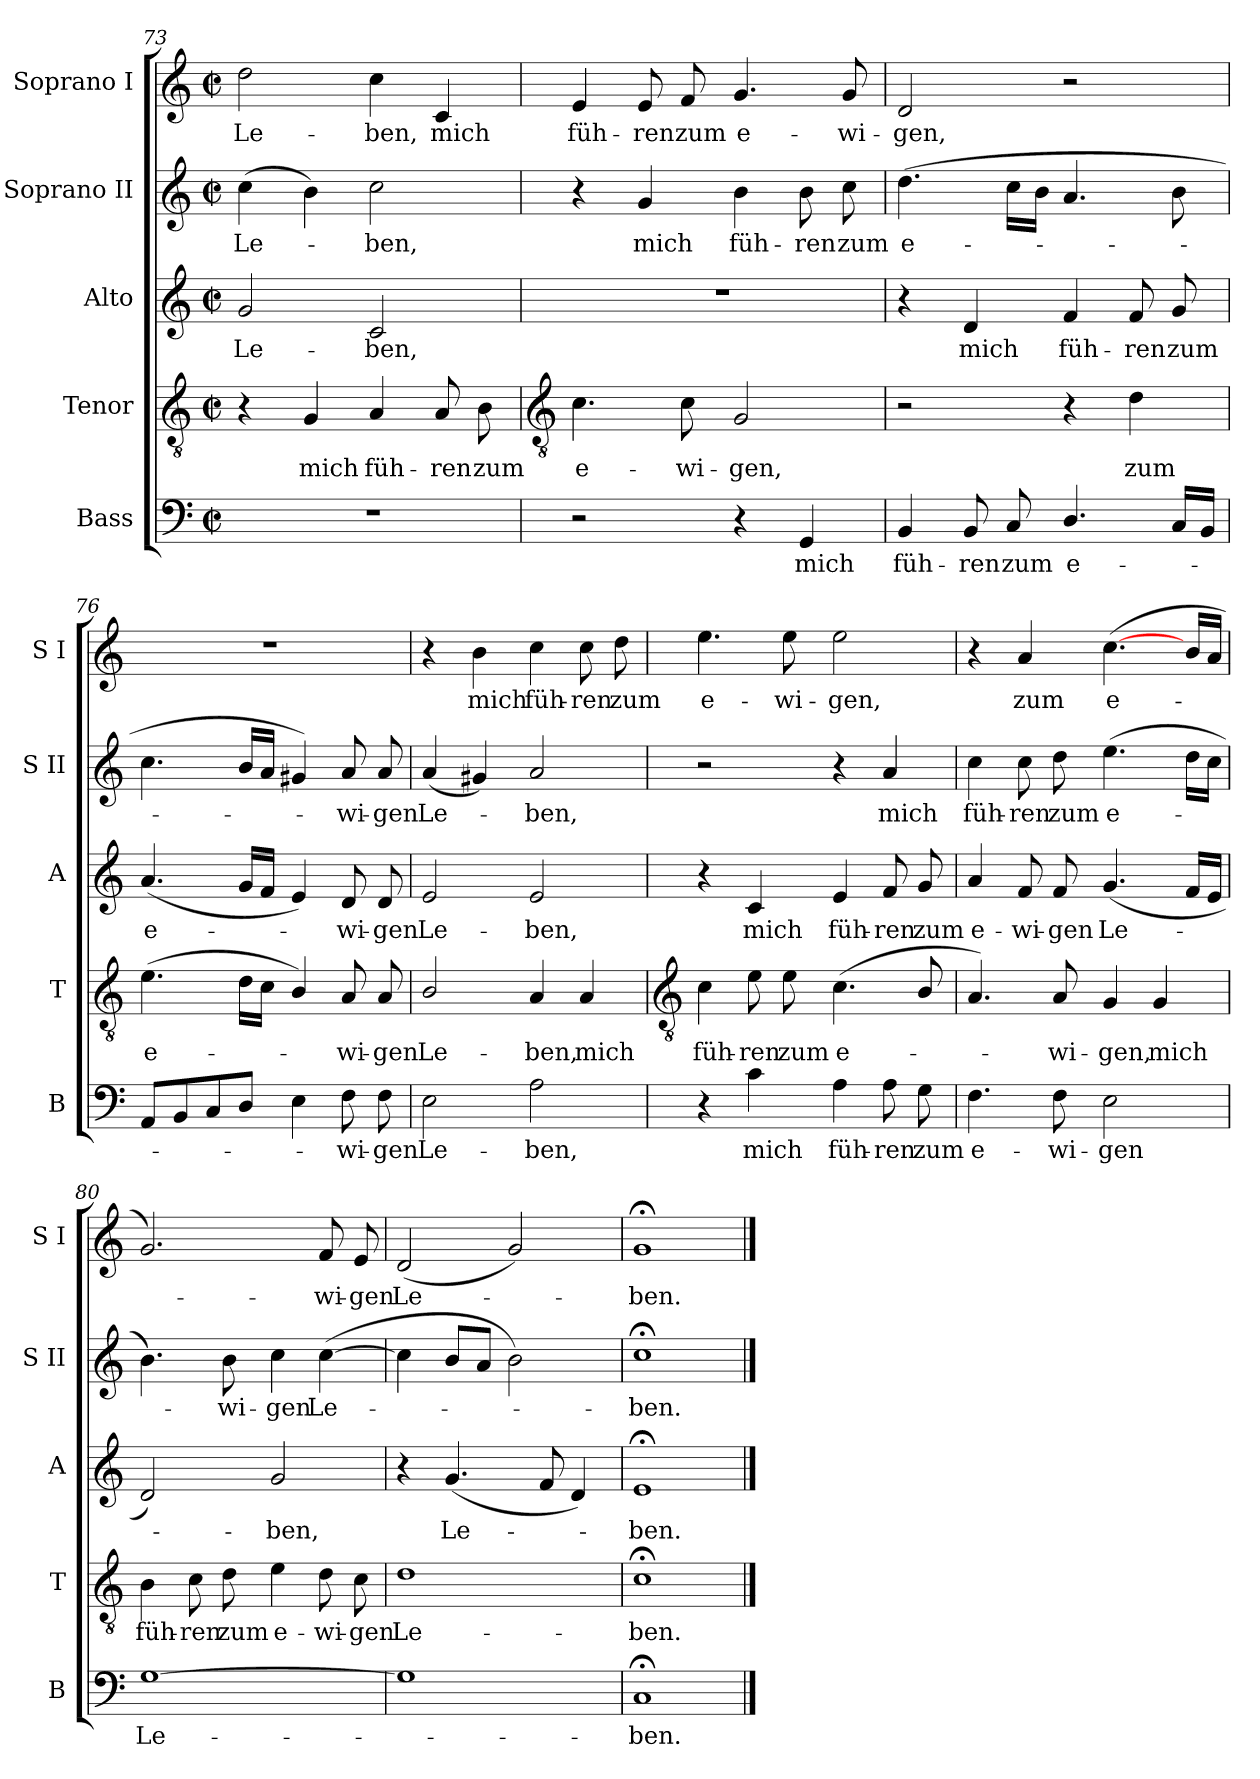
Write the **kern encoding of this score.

**kern	**text	**kern	**text	**kern	**text	**kern	**text	**kern	**text
*part5	*part5	*part4	*part4	*part3	*part3	*part2	*part2	*part1	*part1
*staff5	*staff5	*staff4	*staff4	*staff3	*staff3	*staff2	*staff2	*staff1	*staff1
*I"Bass	*	*I"Tenor	*	*I"Alto	*	*I"Soprano II	*	*I"Soprano I	*
*I'B	*	*I'T	*	*I'A	*	*I'S II	*	*I'S I	*
*clefF4	*	*clefGv2	*	*clefG2	*	*clefG2	*	*clefG2	*
*k[]	*	*k[]	*	*k[]	*	*k[]	*	*k[]	*
*C:	*	*C:	*	*C:	*	*C:	*	*C:	*
*M2/2	*	*M2/2	*	*M2/2	*	*M2/2	*	*M2/2	*
*met(c|)	*	*met(c|)	*	*met(c|)	*	*met(c|)	*	*met(c|)	*
=73	=73	=73	=73	=73	=73	=73	=73	=73	=73
!	!	!	!	!	!LO:LY:b	!	!LO:LY:b	!	!LO:LY:b
1r	.	4r	.	2g	Le-	(>4cc	Le-	2dd	Le-
!	!	!	!LO:LY:b	!	!	!	!	!	!
.	.	4G	mich	.	.	4b)	.	.	.
!	!	!	!LO:LY:b	!	!LO:LY:b	!	!LO:LY:b	!	!LO:LY:b
.	.	4A	füh-	2c	-ben,	2cc	ben,	4cc	-ben,
!	!	!	!LO:LY:b	!	!	!	!	!	!LO:LY:b
.	.	8A	-ren	.	.	.	.	4c	mich
!	!	!	!LO:LY:b	!	!	!	!	!	!
.	.	8B	zum	.	.	.	.	.	.
!!LO:LB:g=z
=74	=74	=74	=74	=74	=74	=74	=74	=74	=74
*	*	*clefGv2	*	*	*	*	*	*	*
!	!	!	!LO:LY:b	!	!	!	!	!	!LO:LY:b
2r	.	4.c	e-	1r	.	4r	.	4e	füh-
!	!	!	!	!	!	!	!LO:LY:b	!	!LO:LY:b
.	.	.	.	.	.	4g	mich	8e	-ren
!	!	!	!LO:LY:b	!	!	!	!	!	!LO:LY:b
.	.	8c	-wi-	.	.	.	.	8f	zum
!	!	!	!LO:LY:b	!	!	!	!LO:LY:b	!	!LO:LY:b
4r	.	2G	-gen,	.	.	4b	füh-	4.g	e-
!	!LO:LY:b	!	!	!	!	!	!LO:LY:b	!	!
4GG	mich	.	.	.	.	8b	-ren	.	.
!	!	!	!	!	!	!	!LO:LY:b	!	!LO:LY:b
.	.	.	.	.	.	8cc	zum	8g	-wi-
=75	=75	=75	=75	=75	=75	=75	=75	=75	=75
!	!LO:LY:b	!	!	!	!	!	!LO:LY:b	!	!LO:LY:b
4BB	füh-	2r	.	4r	.	(<4.dd	e-	2d	-gen,
!	!LO:LY:b	!	!	!	!LO:LY:b	!	!	!	!
8BB	-ren	.	.	4d	mich	.	.	.	.
!	!LO:LY:b	!	!	!	!	!	!	!	!
8C	zum	.	.	.	.	16ccLL	.	.	.
.	.	.	.	.	.	16bJJ	.	.	.
!	!LO:LY:b	!	!	!	!LO:LY:b	!	!	!	!
4.D/	e-	4r	.	4f	füh-	4.a	.	2r	.
!	!	!	!LO:LY:b	!	!LO:LY:b	!	!	!	!
.	.	4d	zum	8f	-ren	.	.	.	.
!	!	!	!	!	!LO:LY:b	!	!	!	!
16CLL	.	.	.	8g	zum	8b	.	.	.
16BBJJ	.	.	.	.	.	.	.	.	.
=76	=76	=76	=76	=76	=76	=76	=76	=76	=76
!	!	!	!LO:LY:b	!	!LO:LY:b	!	!	!	!
8AAL	.	(>4.e	e-	(<4.a	e-	4.cc	.	1r	.
8BB	.	.	.	.	.	.	.	.	.
8C	.	.	.	.	.	.	.	.	.
8DJ	.	16dLL	.	16gLL	.	16bLL	.	.	.
.	.	16cJJ	.	16fJJ	.	16aJJ	.	.	.
4E	.	4B/)	.	4e)	.	4g#X)	.	.	.
!	!LO:LY:b	!	!LO:LY:b	!	!LO:LY:b	!	!LO:LY:b	!	!
8F	wi-	8A	wi-	8d	wi-	8a	wi-	.	.
!	!LO:LY:b	!	!LO:LY:b	!	!LO:LY:b	!	!LO:LY:b	!	!
8F	-gen	8A	-gen	8d	-gen	8a	-gen	.	.
=77	=77	=77	=77	=77	=77	=77	=77	=77	=77
!	!LO:LY:b	!	!LO:LY:b	!	!LO:LY:b	!	!LO:LY:b	!	!
2E	Le-	2B/	Le-	2e	Le-	(<4a	Le-	4r	.
!	!	!	!	!	!	!	!	!	!LO:LY:b
.	.	.	.	.	.	4g#X)	.	4b	mich
!	!LO:LY:b	!	!LO:LY:b	!	!LO:LY:b	!	!LO:LY:b	!	!LO:LY:b
2A	-ben,	4A	-ben,	2e	-ben,	2a	ben,	4cc	füh-
!	!	!	!LO:LY:b	!	!	!	!	!	!LO:LY:b
.	.	4A	mich	.	.	.	.	8cc	-ren
!	!	!	!	!	!	!	!	!	!LO:LY:b
.	.	.	.	.	.	.	.	8dd	zum
!!LO:LB:g=z
=78	=78	=78	=78	=78	=78	=78	=78	=78	=78
*	*	*clefGv2	*	*	*	*	*	*	*
!	!	!	!LO:LY:b	!	!	!	!	!	!LO:LY:b
4r	.	4c	füh-	4r	.	2r	.	4.ee	e-
!	!LO:LY:b	!	!LO:LY:b	!	!LO:LY:b	!	!	!	!
4c	mich	8e	-ren	4c	mich	.	.	.	.
!	!	!	!LO:LY:b	!	!	!	!	!	!LO:LY:b
.	.	8e	zum	.	.	.	.	8ee	-wi-
!	!LO:LY:b	!	!LO:LY:b	!	!LO:LY:b	!	!	!	!LO:LY:b
4A	füh-	(<4.c	e-	4e	füh-	4r	.	2ee	-gen,
!	!LO:LY:b	!	!	!	!LO:LY:b	!	!LO:LY:b	!	!
8A	-ren	.	.	8f	-ren	4a	mich	.	.
!	!LO:LY:b	!	!	!	!LO:LY:b	!	!	!	!
8G	zum	8B/	.	8g	zum	.	.	.	.
=79	=79	=79	=79	=79	=79	=79	=79	=79	=79
!	!LO:LY:b	!	!	!	!LO:LY:b	!	!LO:LY:b	!	!
4.F	e-	4.A)	.	4a	e-	4cc	füh-	4r	.
!	!	!	!	!	!LO:LY:b	!	!LO:LY:b	!	!LO:LY:b
.	.	.	.	8f	-wi-	8cc	-ren	4a	zum
!	!LO:LY:b	!	!LO:LY:b	!	!LO:LY:b	!	!LO:LY:b	!	!
8F	-wi-	8A	wi-	8f	-gen	8dd	zum	.	.
!	!LO:LY:b	!	!LO:LY:b	!	!LO:LY:b	!	!LO:LY:b	!	!LO:LY:b
2E	-gen	4G	-gen,	(<4.g	Le-	(>4.ee	e-	(<[4.cc	e-
!	!	!	!LO:LY:b	!	!	!	!	!	!
.	.	4G	mich	.	.	.	.	.	.
.	.	.	.	16fLL	.	16ddLL	.	16bLL	.
.	.	.	.	16eJJ	.	16ccJJ	.	16aJJ	.
=80	=80	=80	=80	=80	=80	=80	=80	=80	=80
!	!LO:LY:b	!	!LO:LY:b	!	!	!	!	!	!
[1G	Le-	4B	füh-	2d)	.	4.b)	.	2.g)	.
!	!	!	!LO:LY:b	!	!	!	!	!	!
.	.	8c	-ren	.	.	.	.	.	.
!	!	!	!LO:LY:b	!	!	!	!LO:LY:b	!	!
.	.	8d	zum	.	.	8b	wi-	.	.
!	!	!	!LO:LY:b	!	!LO:LY:b	!	!LO:LY:b	!	!
.	.	4e	e-	2g	ben,	4cc	-gen	.	.
!	!	!	!LO:LY:b	!	!	!	!LO:LY:b	!	!LO:LY:b
.	.	8d	-wi-	.	.	(>[4cc	Le-	8f	wi-
!	!	!	!LO:LY:b	!	!	!	!	!	!LO:LY:b
.	.	8c	-gen	.	.	.	.	8e	-gen
=81	=81	=81	=81	=81	=81	=81	=81	=81	=81
!	!	!	!LO:LY:b	!	!	!	!	!	!LO:LY:b
1G]	.	1d	Le-	4r	.	4cc]	.	(<2d	Le-
!	!	!	!	!	!LO:LY:b	!	!	!	!
.	.	.	.	(<4.g	Le-	8bL	.	.	.
.	.	.	.	.	.	8aJ	.	.	.
.	.	.	.	.	.	2b)	.	2g)	.
.	.	.	.	8f	.	.	.	.	.
.	.	.	.	4d)	.	.	.	.	.
=82	=82	=82	=82	=82	=82	=82	=82	=82	=82
!	!LO:LY:b	!	!LO:LY:b	!	!LO:LY:b	!	!LO:LY:b	!	!LO:LY:b
1C;<	ben.	1c;<	-ben.	1e;<	ben.	1cc;<	ben.	1g;<	ben.
==	==	==	==	==	==	==	==	==	==
*-	*-	*-	*-	*-	*-	*-	*-	*-	*-
